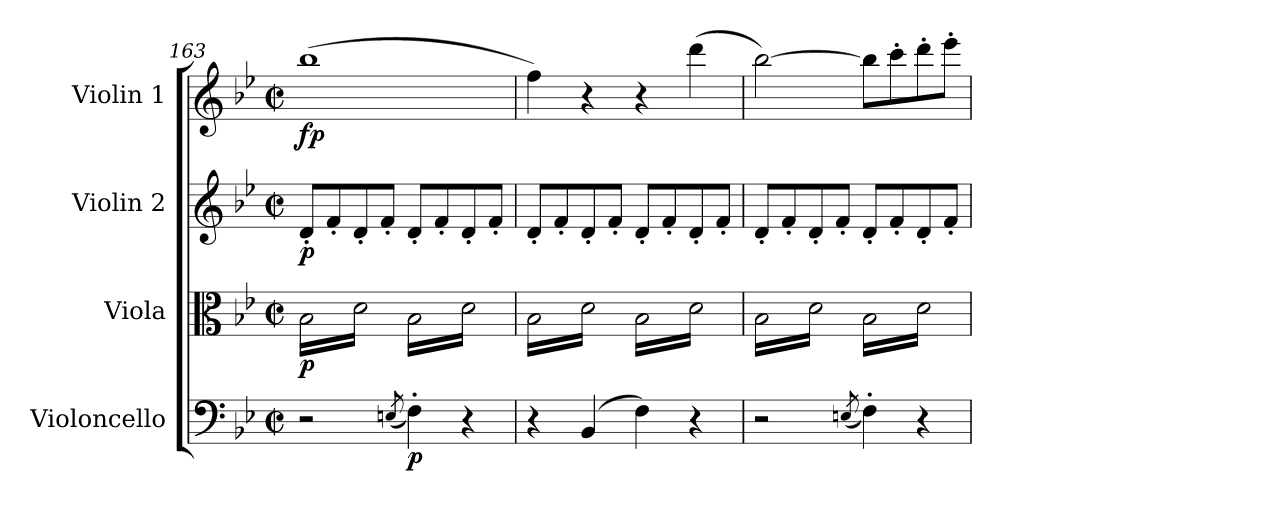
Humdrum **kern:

**kern	**dynam	**kern	**dynam	**kern	**dynam	**kern	**dynam
*part4	*part4	*part3	*part3	*part2	*part2	*part1	*part1
*staff4	*staff4	*staff3	*staff3	*staff2	*staff2	*staff1	*staff1
*I"Violoncello	*	*I"Viola	*	*I"Violin 2	*	*I"Violin 1	*
*I'Vc	*	*I'Vla	*	*I'Vln	*	*I'Vln	*
!!LO:LB:g=z
*clefF4	*	*clefC3	*	*clefG2	*	*clefG2	*
*k[b-e-]	*	*k[b-e-]	*	*k[b-e-]	*	*k[b-e-]	*
*M2/2	*	*M2/2	*	*M2/2	*	*M2/2	*
*met(c|)	*	*met(c|)	*	*met(c|)	*	*met(c|)	*
=163	=163	=163	=163	=163	=163	=163	=163
!	!	!	!LO:DY:b	!	!LO:DY:b	!	!LO:DY:b
*	*	*tremolo	*	*	*	*	*
2r	.	16B-\LL	p	8d'/L	p	(1bb-	fp
.	.	16d\	.	.	.	.	.
.	.	16B-\	.	8f'/	.	.	.
.	.	16d\	.	.	.	.	.
.	.	16B-\	.	8d'/	.	.	.
.	.	16d\	.	.	.	.	.
.	.	16B-\	.	8f'/J	.	.	.
.	.	16d\JJ	.	.	.	.	.
(8qEn/	.	.	.	.	.	.	.
!	!LO:DY:b	!	!	!	!	!	!
4F'\)	p	16B-\LL	.	8d'/L	.	.	.
.	.	16d\	.	.	.	.	.
.	.	16B-\	.	8f'/	.	.	.
.	.	16d\	.	.	.	.	.
4r	.	16B-\	.	8d'/	.	.	.
.	.	16d\	.	.	.	.	.
.	.	16B-\	.	8f'/J	.	.	.
.	.	16d\JJ	.	.	.	.	.
=164	=164	=164	=164	=164	=164	=164	=164
4r	.	16B-\LL	.	8d'/L	.	4ff\)	.
.	.	16d\	.	.	.	.	.
.	.	16B-\	.	8f'/	.	.	.
.	.	16d\	.	.	.	.	.
(>4BB-/	.	16B-\	.	8d'/	.	4r	.
.	.	16d\	.	.	.	.	.
.	.	16B-\	.	8f'/J	.	.	.
.	.	16d\JJ	.	.	.	.	.
4F\)	.	16B-\LL	.	8d'/L	.	4r	.
.	.	16d\	.	.	.	.	.
.	.	16B-\	.	8f'/	.	.	.
.	.	16d\	.	.	.	.	.
4r	.	16B-\	.	8d'/	.	(4ddd\	.
.	.	16d\	.	.	.	.	.
.	.	16B-\	.	8f'/J	.	.	.
.	.	16d\JJ	.	.	.	.	.
!!LO:LB:g=z
=165	=165	=165	=165	=165	=165	=165	=165
2r	.	16B-\LL	.	8d'/L	.	[2bb-\)	.
.	.	16d\	.	.	.	.	.
.	.	16B-\	.	8f'/	.	.	.
.	.	16d\	.	.	.	.	.
.	.	16B-\	.	8d'/	.	.	.
.	.	16d\	.	.	.	.	.
.	.	16B-\	.	8f'/J	.	.	.
.	.	16d\JJ	.	.	.	.	.
(8qEn/	.	.	.	.	.	.	.
4F'\)	.	16B-\LL	.	8d'/L	.	8bb-\L]	.
.	.	16d\	.	.	.	.	.
.	.	16B-\	.	8f'/	.	8ccc'\	.
.	.	16d\	.	.	.	.	.
4r	.	16B-\	.	8d'/	.	8ddd'\	.
.	.	16d\	.	.	.	.	.
.	.	16B-\	.	8f'/J	.	8eee-'\J	.
.	.	16d\JJ	.	.	.	.	.
*	*	*Xtremolo	*	*	*	*	*
.	.	.	.	.	.	.	.
.	.	.	.	.	.	.	.
.	.	.	.	.	.	.	.
.	.	.	.	.	.	.	.
=	=	=	=	=	=	=	=
*-	*-	*-	*-	*-	*-	*-	*-
